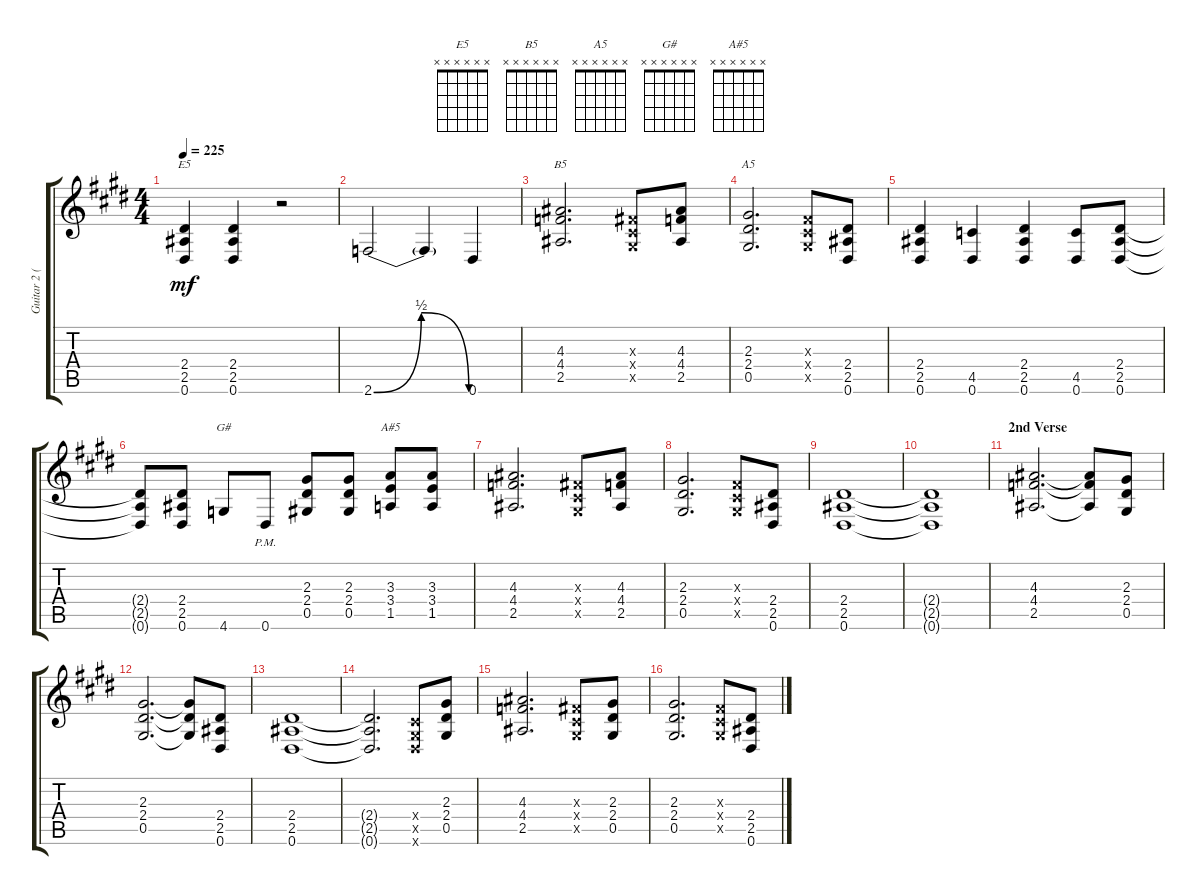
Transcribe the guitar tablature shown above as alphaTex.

\track ("Guitar 2 (Izzy)" "Guitar 2 (") {instrument overdrivenguitar}
\staff {score tabs}
\tuning (Eb4 Bb3 Gb3 Db3 Ab2 Eb2) {hide}
\chord ("E5" x x x x x x)
\chord ("B5" x x x x x x)
\chord ("A5" x x x x x x)
\chord ("G#" x x x x x x)
\chord ("A#5" x x x x x x)
\ts (4 4)
\tempo 225
\clef g2
\ks e
(2.4 2.5 0.6).4{ch "E5" dy mf} (2.4 2.5 0.6).4 r.2 |
2.6{be (bendrelease 0 0 15 2 15 2 60 0)}.2 2.6{t}.4 0.6.4 |
(4.3 4.4 2.5).2{d ch "B5"} (0.3{x} 0.4{x} 0.5{x}).8 (4.3 4.4 2.5).8 |
(2.3 2.4 0.5).2{d ch "A5"} (0.3{x} 0.4{x} 0.5{x}).8 (2.4 2.5 0.6).8 |
(2.4 2.5 0.6).4 (4.5 0.6).4 (2.4 2.5 0.6).4 (4.5 0.6).8 (2.4 2.5 0.6).8 |
(2.4{t} 2.5{t} 0.6{t}).8 (2.4 2.5 0.6).8 4.6.8{ch "G#"} 0.6{pm}.8 (2.3 2.4 0.5).8 (2.3 2.4 0.5).8 (3.3 3.4 1.5).8{ch "A#5"} (3.3 3.4 1.5).8 |
(4.3 4.4 2.5).2{d} (0.3{x} 0.4{x} 0.5{x}).8 (4.3 4.4 2.5).8 |
(2.3 2.4 0.5).2{d} (0.3{x} 0.4{x} 0.5{x}).8 (2.4 2.5 0.6).8 |
(2.4 2.5 0.6).1 |
(2.4{t} 2.5{t} 0.6{t}).1 |
\section ("" "2nd Verse")
(4.3 4.4 2.5).2{d} (4.3{t} 4.4{t} 2.5{t}).8 (2.3 2.4 0.5).8 |
(2.3 2.4 0.5).2{d} (2.3{t} 2.4{t} 0.5{t}).8 (2.4 2.5 0.6).8 |
(2.4 2.5 0.6).1 |
(2.4{t} 2.5{t} 0.6{t}).2{d} (0.4{x} 0.5{x} 0.6{x}).8 (2.3 2.4 0.5).8 |
(4.3 4.4 2.5).2{d} (0.3{x} 0.4{x} 0.5{x}).8 (2.3 2.4 0.5).8 |
(2.3 2.4 0.5).2{d} (0.3{x} 0.4{x} 0.5{x}).8 (2.4 2.5 0.6).8
